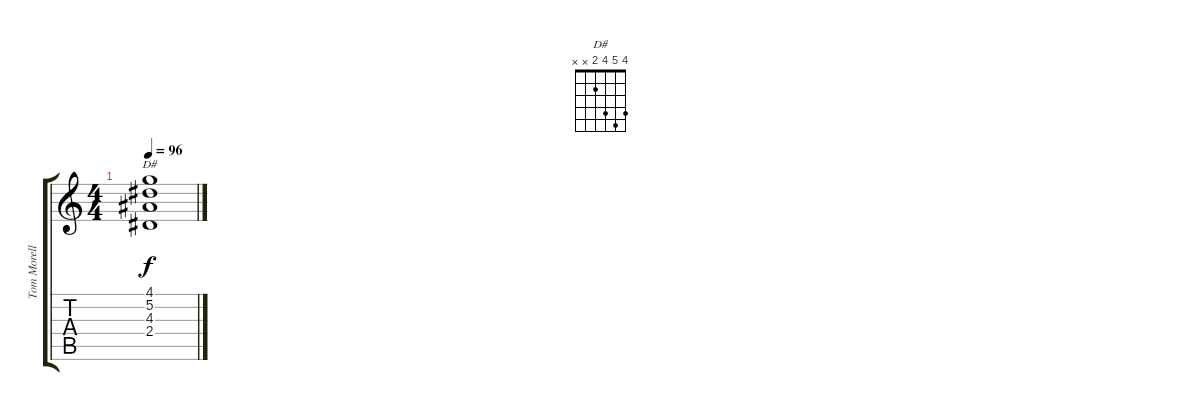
\track ("Tom Morello" "Tom Morell") {instrument distortionguitar}
\staff {score tabs}
\tuning (Eb4 Bb3 Gb3 Db3 Ab2 Eb2) {hide}
\chord ("D#" 4 5 4 2 x x)
\ts (4 4)
\tempo 96
\clef g2
\ks c
(4.1 5.2 4.3 2.4).1{ch "D#" dy f volume 2}
